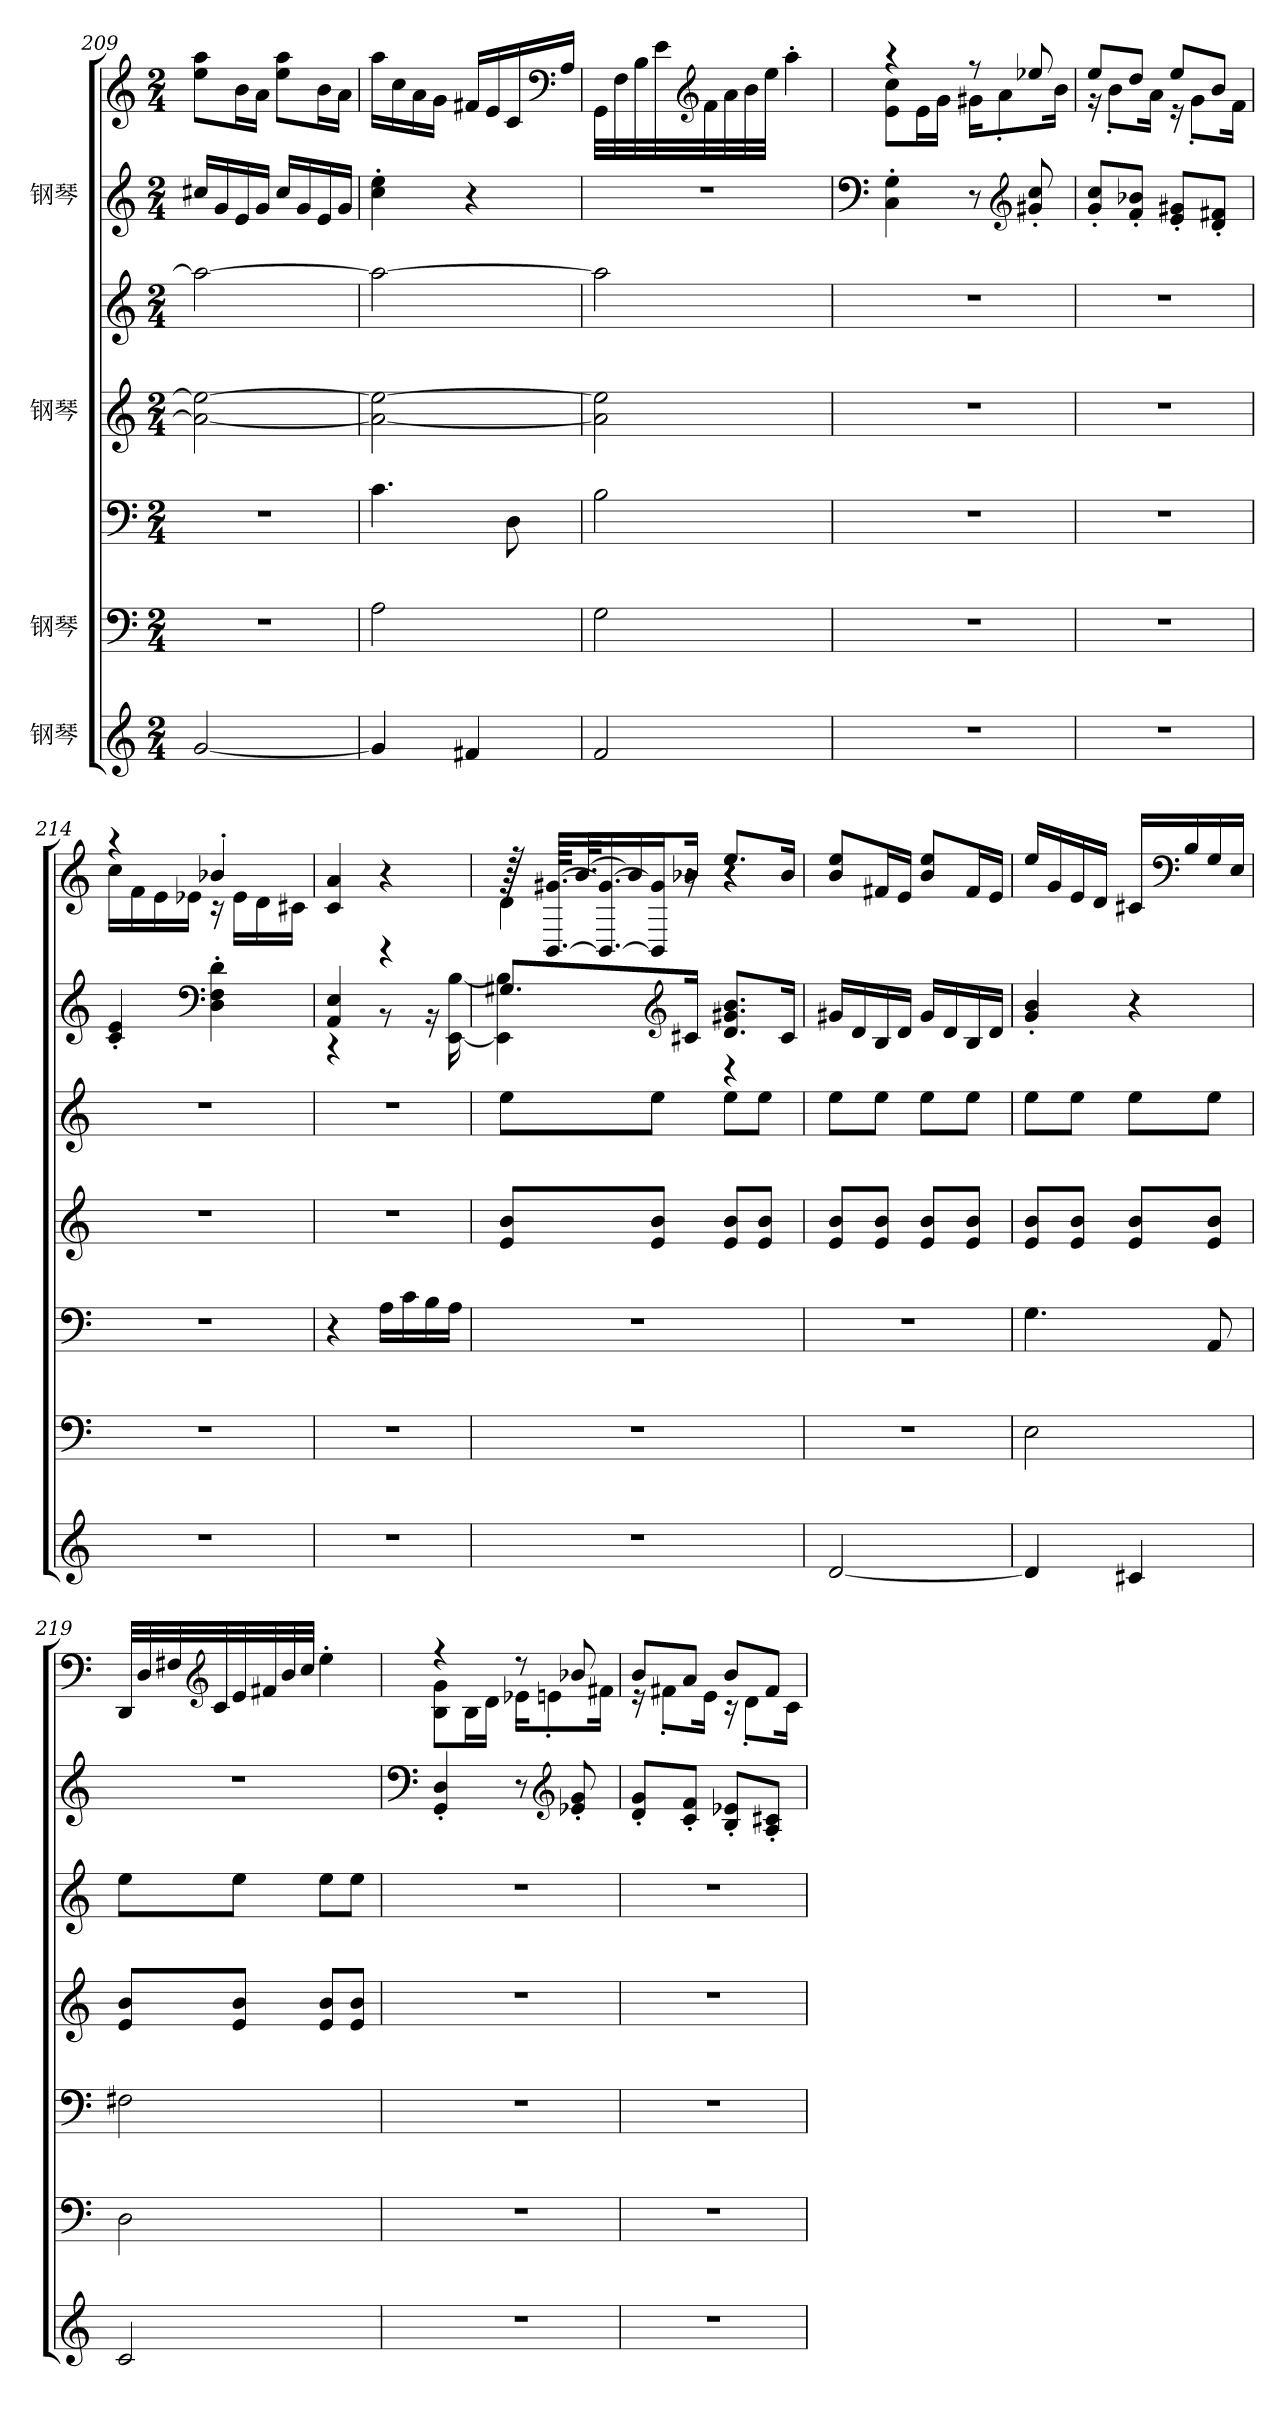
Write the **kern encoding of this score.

**kern	**kern	**kern	**kern	**kern	**kern	**kern
*part4	*part3	*part3	*part2	*part2	*part1	*part1
*staff7	*staff6	*staff5	*staff4	*staff3	*staff2	*staff1
*I"钢琴	*I"钢琴	*	*I"钢琴	*	*I"钢琴	*
*clefG2	*clefF4	*clefF4	*clefG2	*clefG2	*clefG2	*clefG2
*k[]	*k[]	*k[]	*k[]	*k[]	*k[]	*k[]
*M2/4	*M2/4	*M2/4	*M2/4	*M2/4	*M2/4	*M2/4
=209	=209	=209	=209	=209	=209	=209
[2g/	2r	2r	2a\_ 2ee\_	2aa\_	16cc#X/LL	8ee\ 8aa\L
.	.	.	.	.	16g/	.
.	.	.	.	.	16e/	16b\L
.	.	.	.	.	16g/JJ	16a\JJ
.	.	.	.	.	16cc#/LL	8ee\ 8aa\L
.	.	.	.	.	16g/	.
.	.	.	.	.	16e/	16b\L
.	.	.	.	.	16g/JJ	16a\JJ
!!LO:PB:g=z
=210	=210	=210	=210	=210	=210	=210
4g/]	2A\	4.c\	2a\_ 2ee\_	2aa\_	4cc\' 4ee\'	16aa\LL
.	.	.	.	.	.	16cc\
.	.	.	.	.	.	16a\
.	.	.	.	.	.	16g\JJ
4f#X/	.	.	.	.	4r	16f#X/LL
.	.	.	.	.	.	16e/
.	.	8D\	.	.	.	16c/
*	*	*	*	*	*	*clefF4
.	.	.	.	.	.	16A/JJ
=211	=211	=211	=211	=211	=211	=211
2f/	2G\	2B\	2a\] 2ee\]	2aa\]	2r	32GG\LLL
.	.	.	.	.	.	32F\
.	.	.	.	.	.	32B\
.	.	.	.	.	.	32e\
*	*	*	*	*	*	*clefG2
.	.	.	.	.	.	32f\
.	.	.	.	.	.	32a\
.	.	.	.	.	.	32b\
.	.	.	.	.	.	32ee\JJJ
.	.	.	.	.	.	4aa'\
=212	=212	=212	=212	=212	=212	=212
*	*	*	*	*	*clefF4	*
*	*	*	*	*	*	*^
2r	2r	2r	2r	2r	4C\' 4G\'	4r	8e\ 8cc\L
.	.	.	.	.	.	.	16e\L
.	.	.	.	.	.	.	16g\JJ
.	.	.	.	.	8r	8r	16g#X\KL
.	.	.	.	.	.	.	8a'\
*	*	*	*	*	*clefG2	*	*
.	.	.	.	.	8g#X/' 8cc/'	8ee-X/	.
.	.	.	.	.	.	.	16b\Jk
=213	=213	=213	=213	=213	=213	=213	=213
2r	2r	2r	2r	2r	8g/' 8cc/'L	8ee/L	16r
.	.	.	.	.	.	.	8b'\L
.	.	.	.	.	8f/' 8b-X/'J	8dd/J	.
.	.	.	.	.	.	.	16a\Jk
.	.	.	.	.	8e/' 8g#X/'L	8ee/L	16r
.	.	.	.	.	.	.	8g'\L
.	.	.	.	.	8d/' 8f#X/'J	8b/J	.
.	.	.	.	.	.	.	16f\Jk
!!LO:PB:g=z	!!
=214	=214	=214	=214	=214	=214	=214	=214
2r	2r	2r	2r	2r	4c/' 4e/'	4r	16cc\LL
.	.	.	.	.	.	.	16f\
.	.	.	.	.	.	.	16e\
.	.	.	.	.	.	.	16e-X\JJ
*	*	*	*	*	*clefF4	*	*
.	.	.	.	.	4D\' 4F\' 4d\'	4b-X'/	16r
.	.	.	.	.	.	.	16e-\LL
.	.	.	.	.	.	.	16d\
.	.	.	.	.	.	.	16c#X\JJ
*	*	*	*	*	*	*v	*v
=215	=215	=215	=215	=215	=215	=215
*	*	*	*	*	*^	*
2r	2r	4r	2r	2r	4AA/ 4E/	4r	4c/ 4a/
.	.	16A\LL	.	.	4r	8r	4r
.	.	16c\	.	.	.	.	.
.	.	16B\	.	.	.	16r	.
.	.	16A\JJ	.	.	.	[16EE\ [16B\	.
=216	=216	=216	=216	=216	=216	=216	=216
*	*	*	*	*	*	*	*^
*	*	*	*	*	*	*	*	*^
2r	2r	2r	8e/ 8b/L	8ee\L	8.G#X/L	4EE\] 4B\]	64r	4d\	128r
.	.	.	.	.	.	.	.	.	[64.BB/ [64.g#X/KKLL
.	.	.	.	.	.	.	[32.b/KKL	.	.
.	.	.	.	.	.	.	.	.	16.BB/_ 16.g#/_
.	.	.	.	.	.	.	8b/]	.	.
.	.	.	8e/ 8b/J	8ee\J	.	.	.	.	16BB/] 16g#/]JJ
*	*	*	*	*	*clefG2	*	*	*	*
.	.	.	.	.	16c#X/Jk	.	16b-X/Jk	.	16r
.	.	.	8e/ 8b/L	8ee\L	8.d/ 8.g#X/ 8.b/L	4r	8.ee/L	4r	4r
.	.	.	8e/ 8b/J	8ee\J	.	.	.	.	.
.	.	.	.	.	16c#/Jk	.	16b-/Jk	.	.
*	*	*	*	*	*v	*v	*	*	*
*	*	*	*	*	*	*v	*v	*v
=217	=217	=217	=217	=217	=217	=217
[2d/	2r	2r	8e/ 8b/L	8ee\L	16g#X/LL	8b/ 8ee/L
.	.	.	.	.	16d/	.
.	.	.	8e/ 8b/J	8ee\J	16B/	16f#X/L
.	.	.	.	.	16d/JJ	16e/JJ
.	.	.	8e/ 8b/L	8ee\L	16g#/LL	8b/ 8ee/L
.	.	.	.	.	16d/	.
.	.	.	8e/ 8b/J	8ee\J	16B/	16f#/L
.	.	.	.	.	16d/JJ	16e/JJ
!!LO:PB:g=z
=218	=218	=218	=218	=218	=218	=218
4d/]	2E\	4.G\	8e/ 8b/L	8ee\L	4g/' 4b/'	16ee/LL
.	.	.	.	.	.	16g/
.	.	.	8e/ 8b/J	8ee\J	.	16e/
.	.	.	.	.	.	16d/JJ
4c#X/	.	.	8e/ 8b/L	8ee\L	4r	16c#X/LL
*	*	*	*	*	*	*clefF4
.	.	.	.	.	.	16B/
.	.	8AA/	8e/ 8b/J	8ee\J	.	16G/
.	.	.	.	.	.	16E/JJ
=219	=219	=219	=219	=219	=219	=219
2c/	2D\	2F#X\	8e/ 8b/L	8ee\L	2r	32DD/LLL
.	.	.	.	.	.	32D/
.	.	.	.	.	.	32F#X/
*	*	*	*	*	*	*clefG2
.	.	.	.	.	.	32c/
.	.	.	8e/ 8b/J	8ee\J	.	32e/
.	.	.	.	.	.	32f#X/
.	.	.	.	.	.	32b/
.	.	.	.	.	.	32cc/JJJ
.	.	.	8e/ 8b/L	8ee\L	.	4ee'\
.	.	.	8e/ 8b/J	8ee\J	.	.
=220	=220	=220	=220	=220	=220	=220
*	*	*	*	*	*clefF4	*
*	*	*	*	*	*	*^
2r	2r	2r	2r	2r	4GG/' 4D/'	4r	8B\ 8g\L
.	.	.	.	.	.	.	16B\L
.	.	.	.	.	.	.	16d\JJ
.	.	.	.	.	8r	8r	16e-X\KL
.	.	.	.	.	.	.	8en'\
*	*	*	*	*	*clefG2	*	*
.	.	.	.	.	8e-X/' 8g/'	8b-X/	.
.	.	.	.	.	.	.	16f#X\Jk
!!LO:PB:g=z	!!
=221	=221	=221	=221	=221	=221	=221	=221
2r	2r	2r	2r	2r	8d/' 8g/'L	8b/L	16r
.	.	.	.	.	.	.	8f#X'\L
.	.	.	.	.	8c/' 8f/'J	8a/J	.
.	.	.	.	.	.	.	16e\Jk
.	.	.	.	.	8B/' 8e-X/'L	8b/L	16r
.	.	.	.	.	.	.	8d'\L
.	.	.	.	.	8A/' 8c#X/'J	8f#/J	.
.	.	.	.	.	.	.	16c\Jk
*	*	*	*	*	*	*v	*v
=	=	=	=	=	=	=
*-	*-	*-	*-	*-	*-	*-
